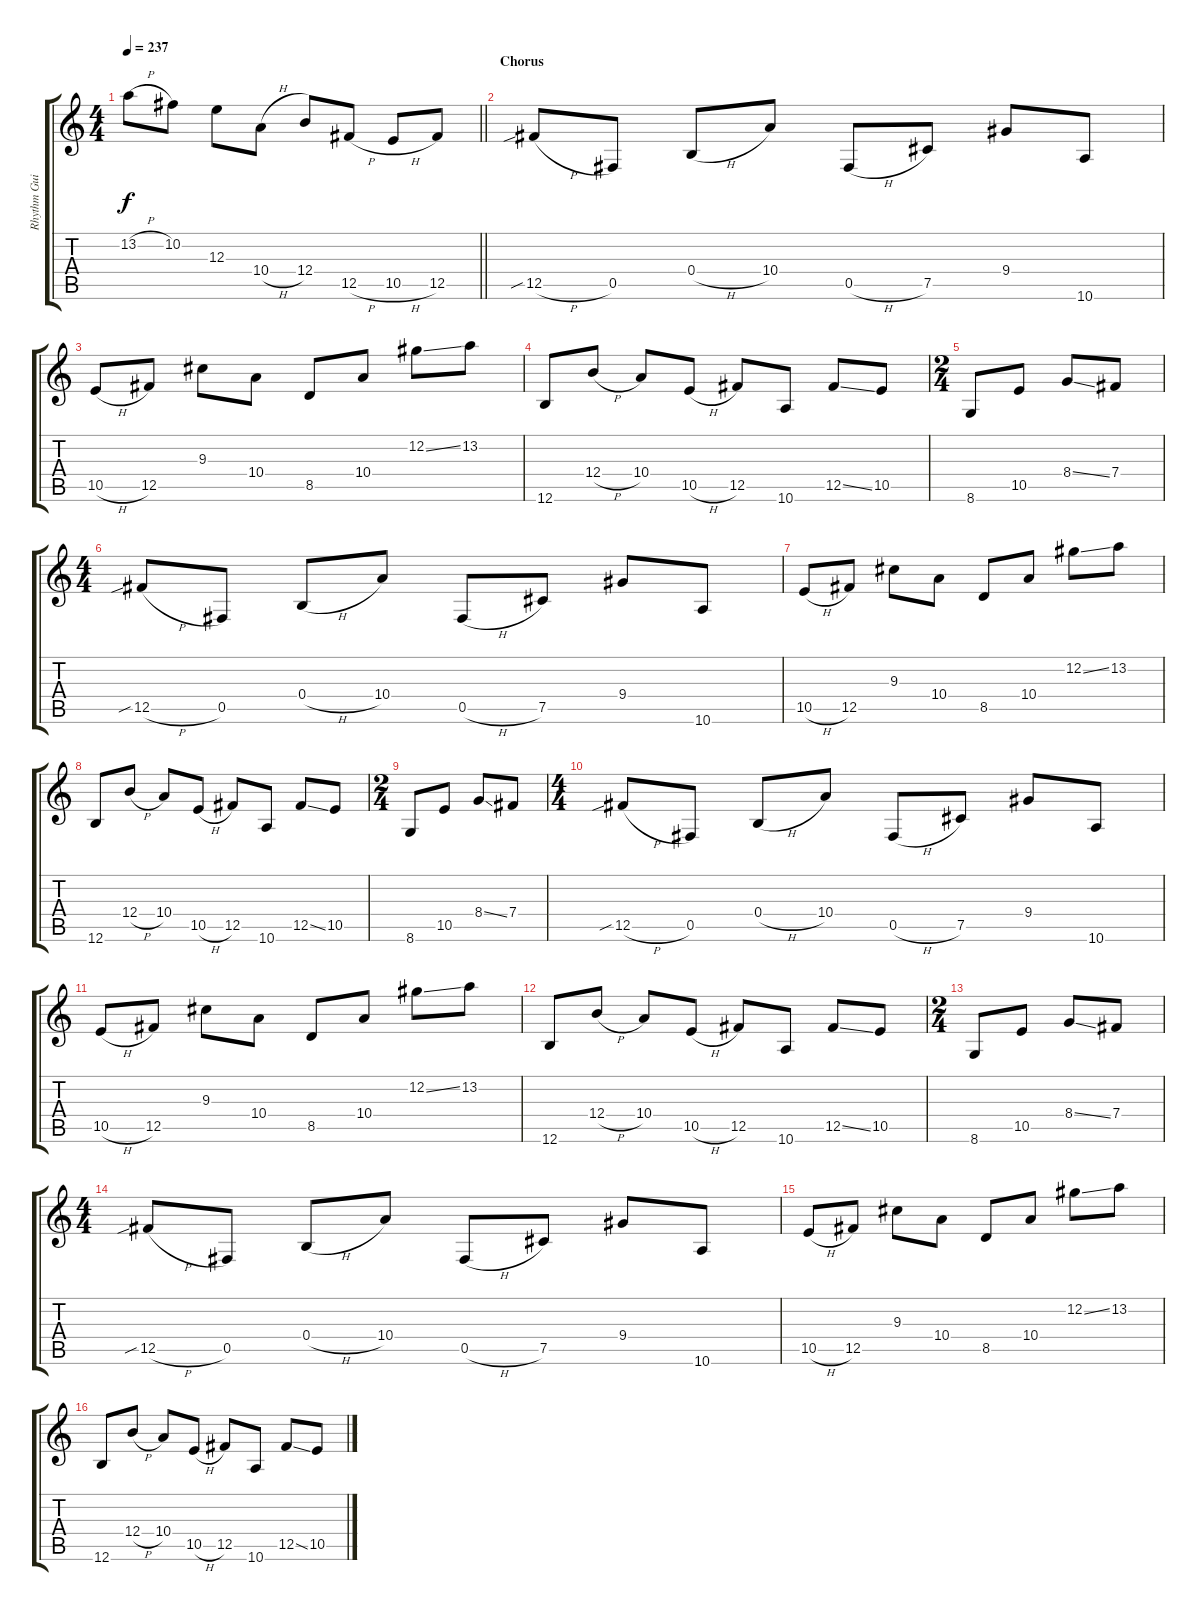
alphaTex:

\track ("Rhythm Guitar R" "Rhythm Gui") {instrument distortionguitar}
\staff {score tabs}
\tuning (Db4 Ab3 E3 B2 Gb2 B1) {hide}
\ts (4 4)
\tempo 237
\clef g2
\barLineRight lightlight
\ks c
13.2{h}.8{dy f} 10.2.8 12.3.8 10.4{h}.8 12.4.8 12.5{h}.8 10.5{h}.8 12.5.8 |
\section ("" "Chorus")
12.5{sib h}.8 0.5.8 0.4{h}.8 10.4.8 0.5{h}.8 7.5.8 9.4.8 10.6.8 |
10.5{h}.8 12.5.8 9.3.8 10.4.8 8.5.8 10.4.8 12.2{ss}.8 13.2.8 |
12.6.8 12.4{h}.8 10.4.8 10.5{h}.8 12.5.8 10.6.8 12.5{ss}.8 10.5.8 |
\ts (2 4)
8.6.8 10.5.8 8.4{ss}.8 7.4.8 |
\ts (4 4)
12.5{sib h}.8 0.5.8 0.4{h}.8 10.4.8 0.5{h}.8 7.5.8 9.4.8 10.6.8 |
10.5{h}.8 12.5.8 9.3.8 10.4.8 8.5.8 10.4.8 12.2{ss}.8 13.2.8 |
12.6.8 12.4{h}.8 10.4.8 10.5{h}.8 12.5.8 10.6.8 12.5{ss}.8 10.5.8 |
\ts (2 4)
8.6.8 10.5.8 8.4{ss}.8 7.4.8 |
\ts (4 4)
12.5{sib h}.8 0.5.8 0.4{h}.8 10.4.8 0.5{h}.8 7.5.8 9.4.8 10.6.8 |
10.5{h}.8 12.5.8 9.3.8 10.4.8 8.5.8 10.4.8 12.2{ss}.8 13.2.8 |
12.6.8 12.4{h}.8 10.4.8 10.5{h}.8 12.5.8 10.6.8 12.5{ss}.8 10.5.8 |
\ts (2 4)
8.6.8 10.5.8 8.4{ss}.8 7.4.8 |
\ts (4 4)
12.5{sib h}.8 0.5.8 0.4{h}.8 10.4.8 0.5{h}.8 7.5.8 9.4.8 10.6.8 |
10.5{h}.8 12.5.8 9.3.8 10.4.8 8.5.8 10.4.8 12.2{ss}.8 13.2.8 |
12.6.8 12.4{h}.8 10.4.8 10.5{h}.8 12.5.8 10.6.8 12.5{ss}.8 10.5.8
